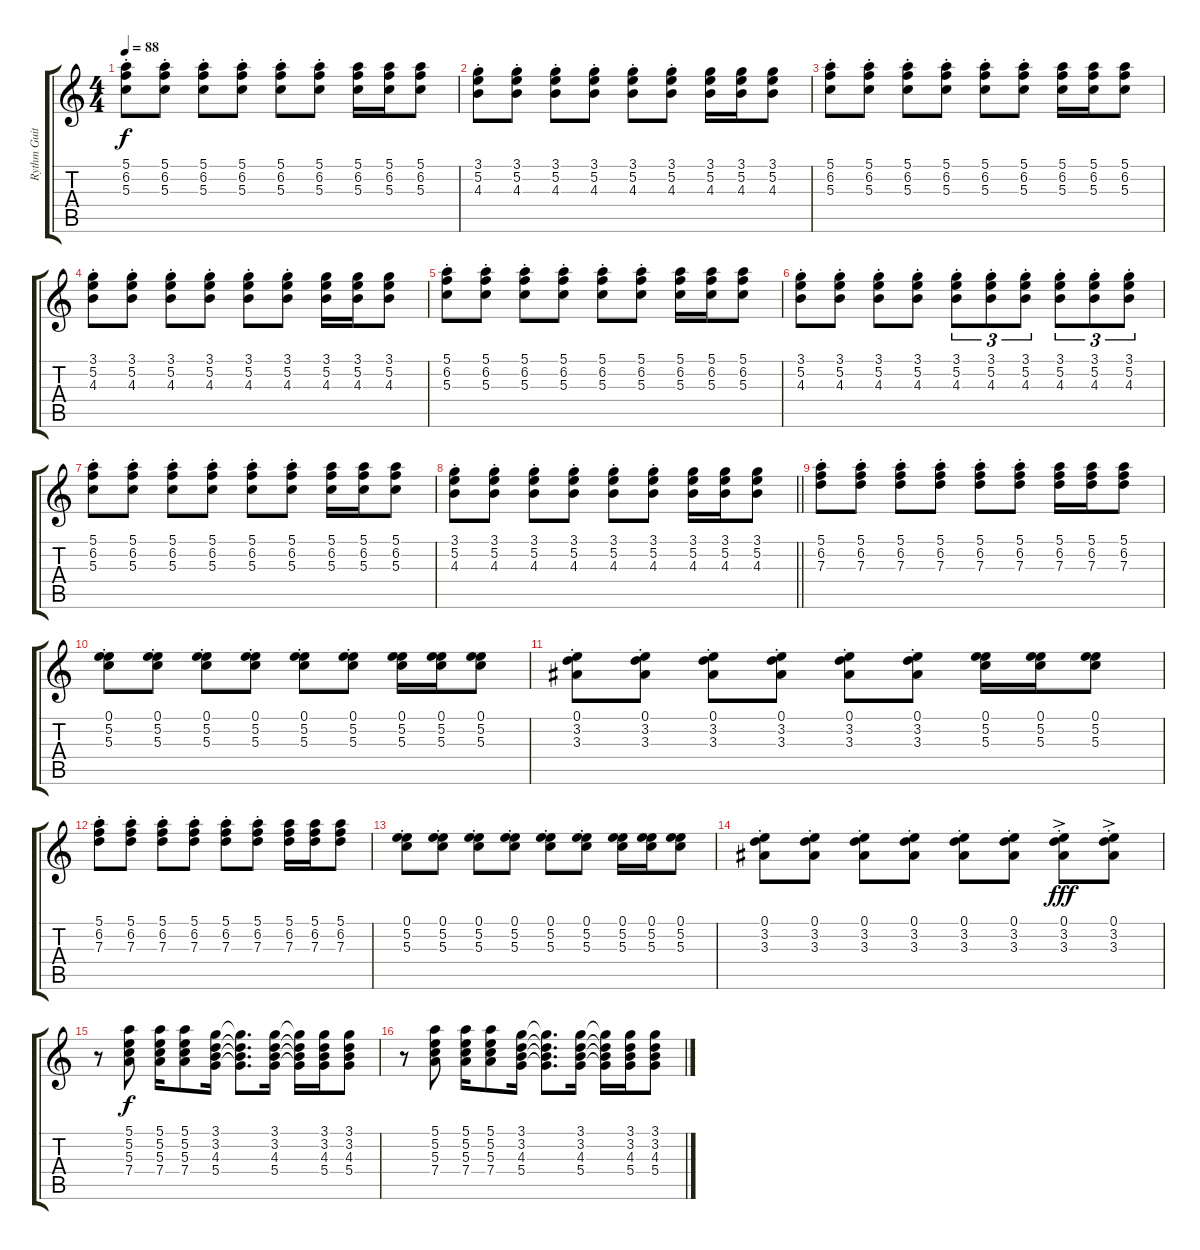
\track ("Rythm Guitar " "Rythm Guit") {instrument electricguitarclean}
\staff {score tabs}
\tuning (E4 B3 G3 D3 A2 E2) {hide}
\ts (4 4)
\tempo 88
\clef g2
\ks c
(5.1{st} 6.2{st} 5.3{st}).8{dy f} (5.1{st} 6.2{st} 5.3{st}).8 (5.1{st} 6.2{st} 5.3{st}).8 (5.1{st} 6.2{st} 5.3{st}).8 (5.1{st} 6.2{st} 5.3{st}).8 (5.1{st} 6.2{st} 5.3{st}).8 (5.1 6.2 5.3).16 (5.1 6.2 5.3).16 (5.1 6.2 5.3).8 |
(3.1{st} 5.2{st} 4.3{st}).8 (3.1{st} 5.2{st} 4.3).8 (3.1{st} 5.2{st} 4.3{st}).8 (3.1{st} 5.2{st} 4.3{st}).8 (3.1{st} 5.2{st} 4.3{st}).8 (3.1{st} 5.2{st} 4.3{st}).8 (3.1 5.2 4.3).16 (3.1 5.2 4.3).16 (3.1 5.2 4.3).8 |
(5.1{st} 6.2{st} 5.3{st}).8 (5.1{st} 6.2{st} 5.3{st}).8 (5.1{st} 6.2{st} 5.3{st}).8 (5.1{st} 6.2{st} 5.3{st}).8 (5.1{st} 6.2{st} 5.3{st}).8 (5.1{st} 6.2{st} 5.3{st}).8 (5.1 6.2 5.3).16 (5.1 6.2 5.3).16 (5.1 6.2 5.3).8 |
(3.1{st} 5.2{st} 4.3{st}).8 (3.1{st} 5.2{st} 4.3).8 (3.1{st} 5.2{st} 4.3{st}).8 (3.1{st} 5.2{st} 4.3{st}).8 (3.1{st} 5.2{st} 4.3{st}).8 (3.1{st} 5.2{st} 4.3{st}).8 (3.1 5.2 4.3).16 (3.1 5.2 4.3).16 (3.1 5.2 4.3).8 |
(5.1{st} 6.2{st} 5.3{st}).8 (5.1{st} 6.2{st} 5.3{st}).8 (5.1{st} 6.2{st} 5.3{st}).8 (5.1{st} 6.2{st} 5.3{st}).8 (5.1{st} 6.2{st} 5.3{st}).8 (5.1{st} 6.2{st} 5.3{st}).8 (5.1 6.2 5.3).16 (5.1 6.2 5.3).16 (5.1 6.2 5.3).8 |
(3.1{st} 5.2{st} 4.3{st}).8 (3.1{st} 5.2{st} 4.3{st}).8 (3.1{st} 5.2{st} 4.3{st}).8 (3.1{st} 5.2{st} 4.3{st}).8 (3.1{st} 5.2{st} 4.3{st}).8{tu (3 2)} (3.1{st} 5.2{st} 4.3{st}).8{tu (3 2)} (3.1{st} 5.2{st} 4.3{st}).8{tu (3 2)} (3.1{st} 5.2{st} 4.3{st}).8{tu (3 2)} (3.1{st} 5.2{st} 4.3{st}).8{tu (3 2)} (3.1{st} 5.2{st} 4.3{st}).8{tu (3 2)} |
(5.1{st} 6.2{st} 5.3{st}).8 (5.1{st} 6.2{st} 5.3{st}).8 (5.1{st} 6.2{st} 5.3{st}).8 (5.1{st} 6.2{st} 5.3{st}).8 (5.1{st} 6.2{st} 5.3{st}).8 (5.1{st} 6.2{st} 5.3{st}).8 (5.1 6.2 5.3).16 (5.1 6.2 5.3).16 (5.1 6.2 5.3).8 |
\barLineRight lightlight
(3.1{st} 5.2{st} 4.3{st}).8 (3.1{st} 5.2{st} 4.3).8 (3.1{st} 5.2{st} 4.3{st}).8 (3.1{st} 5.2{st} 4.3{st}).8 (3.1{st} 5.2{st} 4.3{st}).8 (3.1{st} 5.2{st} 4.3{st}).8 (3.1 5.2 4.3).16 (3.1 5.2 4.3).16 (3.1 5.2 4.3).8 |
(5.1{st} 6.2{st} 7.3{st}).8 (5.1{st} 6.2{st} 7.3{st}).8 (5.1{st} 6.2{st} 7.3{st}).8 (5.1{st} 6.2{st} 7.3{st}).8 (5.1{st} 6.2{st} 7.3{st}).8 (5.1{st} 6.2{st} 7.3{st}).8 (5.1 6.2 7.3).16 (5.1 6.2 7.3).16 (5.1 6.2 7.3).8 |
(0.1{st} 5.2{st} 5.3{st}).8 (0.1{st} 5.2{st} 5.3{st}).8 (0.1{st} 5.2{st} 5.3{st}).8 (0.1{st} 5.2{st} 5.3{st}).8 (0.1{st} 5.2{st} 5.3{st}).8 (0.1{st} 5.2{st} 5.3{st}).8 (0.1 5.2 5.3).16 (0.1 5.2 5.3).16 (0.1 5.2 5.3).8 |
(0.1{st} 3.2{st} 3.3{st}).8 (0.1{st} 3.2{st} 3.3{st}).8 (0.1{st} 3.2{st} 3.3{st}).8 (0.1{st} 3.2{st} 3.3{st}).8 (0.1{st} 3.2{st} 3.3{st}).8 (0.1{st} 3.2{st} 3.3{st}).8 (0.1 5.2 5.3).16 (0.1 5.2 5.3).16 (0.1 5.2 5.3).8 |
(5.1{st} 6.2{st} 7.3{st}).8 (5.1{st} 6.2{st} 7.3{st}).8 (5.1{st} 6.2{st} 7.3{st}).8 (5.1{st} 6.2{st} 7.3{st}).8 (5.1{st} 6.2{st} 7.3{st}).8 (5.1{st} 6.2{st} 7.3{st}).8 (5.1 6.2 7.3).16 (5.1 6.2 7.3).16 (5.1 6.2 7.3).8 |
(0.1{st} 5.2{st} 5.3{st}).8 (0.1{st} 5.2{st} 5.3{st}).8 (0.1{st} 5.2{st} 5.3{st}).8 (0.1{st} 5.2{st} 5.3{st}).8 (0.1{st} 5.2{st} 5.3{st}).8 (0.1{st} 5.2{st} 5.3{st}).8 (0.1 5.2 5.3).16 (0.1 5.2 5.3).16 (0.1 5.2 5.3).8 |
(0.1{st} 3.2{st} 3.3{st}).8 (0.1{st} 3.2{st} 3.3{st}).8 (0.1{st} 3.2{st} 3.3{st}).8 (0.1{st} 3.2{st} 3.3{st}).8 (0.1{st} 3.2{st} 3.3{st}).8 (0.1{st} 3.2{st} 3.3{st}).8 (0.1{ac st} 3.2{ac st} 3.3{ac st}).8{dy fff} (0.1{ac st} 3.2{ac st} 3.3{ac st}).8 |
r.8 (5.1 5.2 5.3 7.4).8{dy f} (5.1 5.2 5.3 7.4).16 (5.1 5.2 5.3 7.4).8 (3.1 3.2 4.3 5.4).16 (3.1{t} 3.2{t} 4.3{t} 5.4{t}).8{d} (3.1 3.2 4.3 5.4).16 (3.1{t} 3.2{t} 4.3{t} 5.4{t}).16 (3.1 3.2 4.3 5.4).16 (3.1 3.2 4.3 5.4).8 |
r.8 (5.1 5.2 5.3 7.4).8 (5.1 5.2 5.3 7.4).16 (5.1 5.2 5.3 7.4).8 (3.1 3.2 4.3 5.4).16 (3.1{t} 3.2{t} 4.3{t} 5.4{t}).8{d} (3.1 3.2 4.3 5.4).16 (3.1{t} 3.2{t} 4.3{t} 5.4{t}).16 (3.1 3.2 4.3 5.4).16 (3.1 3.2 4.3 5.4).8
